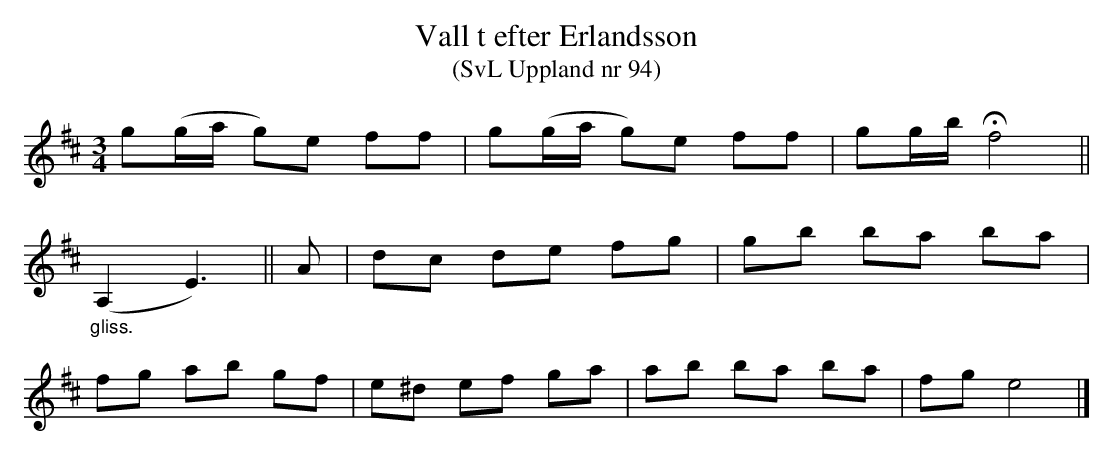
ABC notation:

X:1
T:Vall t efter Erlandsson
T:(SvL Uppland nr 94)
M:3/4
L:1/8
K:EDor
g(g/a/ g)e ff | g(g/a/ g)e ff | gg/b/ !fermata!f4 ||
"_gliss."(A,2 E3) || A | dc de fg | gb ba ba |
fg ab gf | e^d ef ga | ab ba ba | fg e4 |]
